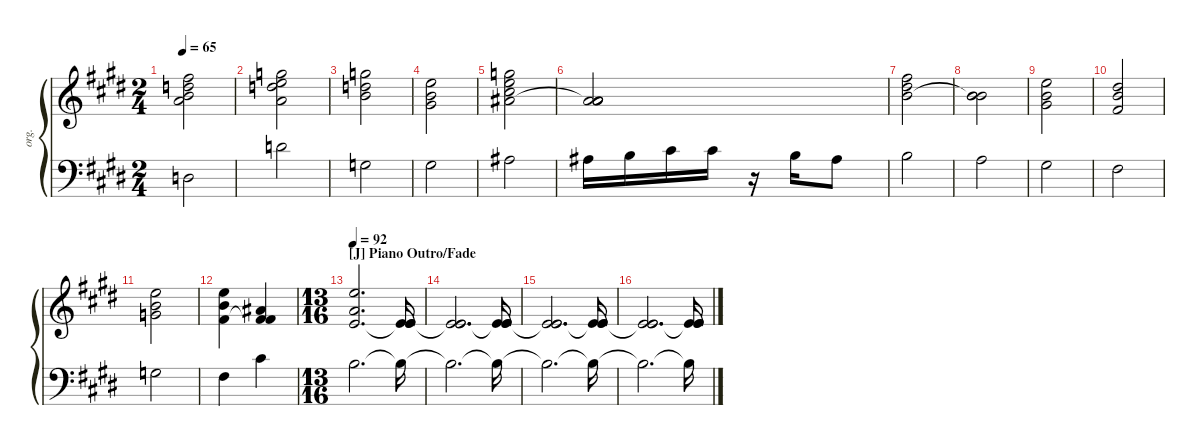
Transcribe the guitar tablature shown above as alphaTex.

\defaultSystemsLayout 4
\hideDynamics
\bracketExtendMode groupsimilarinstruments
\otherSystemsTrackNameOrientation horizontal
\chordDiagramsInScore
\track ("Organ" "org.") {instrument drawbarorgan}
\staff {score}
\tuning (E4 B3 G3 D3 A2 E2)
\ts (2 4)
\tempo 65
\clef g2
\ks e
(14.1{acc #} 10.1{acc forcenatural} 7.1{acc forcenatural} 5.1{acc forcenatural}).2{dy mf} |
(15.1{acc forcenatural} 12.1{acc forcenatural} 10.1{acc forcenatural} 5.1{acc forcenatural}).2 |
(7.1{acc forcenatural} 10.1{acc forcenatural} 15.1{acc forcenatural}).2 |
(12.1{acc forcenatural} 7.1{acc forcenatural} 4.1{acc #}).2 |
(15.1{acc forcenatural} 12.1{acc forcenatural} 9.1{acc #} 6.1{acc #}).2 |
(6.1{t acc forcenatural} 6.1{t acc forcenatural} 6.1{t acc #} 6.1{t acc #}).2 |
(14.1{acc #} 11.1{acc #} 7.1{acc forcenatural}).2 |
(7.1{t acc #} 7.1{t acc #} 7.1{t acc forcenatural}).2 |
(12.1{acc forcenatural} 7.1{acc forcenatural} 4.1{acc #}).2 |
(11.1{acc #} 7.1{acc forcenatural} 2.1{acc #}).2 |
(12.1{acc forcenatural} 7.1{acc forcenatural} 3.1{acc forcenatural}).2 |
(12.1{acc forcenatural} 7.1{acc forcenatural} 2.1{acc #}).4 (2.1{t acc forcenatural} 6.1{acc #} 2.1{t acc #}).4 |
\ts (13 16)
\beaming (16 3 3 3 2 2)
\section ("J" "Piano Outro/Fade")
\tempo 92
(12.1{acc forcenatural} 5.1{acc forcenatural} 0.1{acc forcenatural}).2{d} (0.1{t acc forcenatural} 0.1{t acc forcenatural} 0.1{t acc forcenatural}).16 |
(0.1{t acc forcenatural} 0.1{t acc forcenatural} 0.1{t acc forcenatural}).2{d} (0.1{t acc forcenatural} 0.1{t acc forcenatural} 0.1{t acc forcenatural}).16 |
(0.1{t acc forcenatural} 0.1{t acc forcenatural} 0.1{t acc forcenatural}).2{d} (0.1{t acc forcenatural} 0.1{t acc forcenatural} 0.1{t acc forcenatural}).16 |
(0.1{t acc forcenatural} 0.1{t acc forcenatural} 0.1{t acc forcenatural}).2{d} (0.1{t acc forcenatural} 0.1{t acc forcenatural} 0.1{t acc forcenatural}).16
\staff {score}
\tuning (E4 B3 G3 D3 A2 E2)
\clef f4
\ottava regular
\simile none
\ks e
0.4{acc forcenatural}.2{dy mf} |
3.2{acc forcenatural}.2 |
0.3{acc forcenatural}.2 |
-8.1{acc #}.2 |
3.3{acc #}.2 |
3.3{acc #}.16 -5.1{acc forcenatural}.16 -3.1{acc #}.16 -3.1{acc #}.16 r.16 -5.1{acc forcenatural}.16 3.3{acc #}.8 |
-5.1{acc forcenatural}.2 |
-7.1{acc forcenatural}.2 |
-8.1{acc #}.2 |
-10.1{acc #}.2 |
0.3{acc forcenatural}.2 |
-10.1{acc #}.4 -3.1{acc #}.4 |
-5.1{acc forcenatural}.2{d} -5.1{t acc forcenatural}.16 |
-5.1{t acc forcenatural}.2{d} -5.1{t acc forcenatural}.16 |
-5.1{t acc forcenatural}.2{d} -5.1{t acc forcenatural}.16 |
-5.1{t acc forcenatural}.2{d} -5.1{t acc forcenatural}.16
